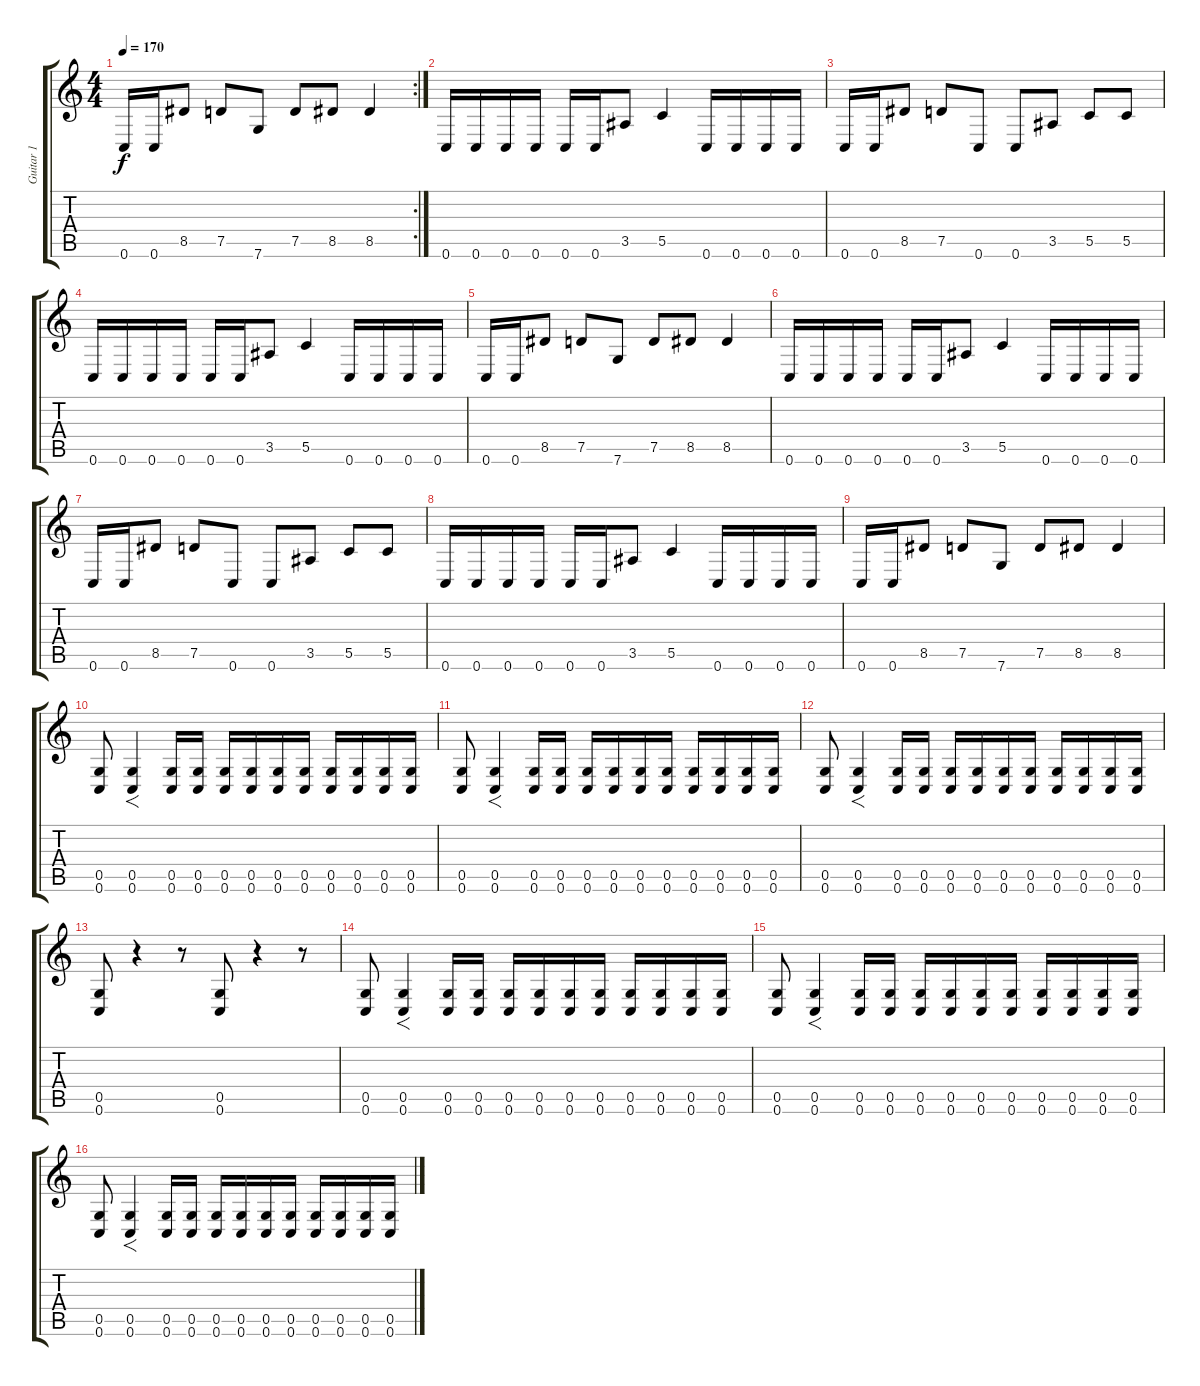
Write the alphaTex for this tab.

\track ("Guitar 1" "Guitar 1") {instrument distortionguitar}
\staff {score tabs}
\tuning (D4 A3 F3 C3 G2 C2) {hide}
\rc 2
\ts (4 4)
\tempo 170
\clef g2
\ks c
0.6.16{dy f} 0.6.16 8.5.8 7.5.8 7.6.8 7.5.8 8.5.8 8.5.4 |
0.6.16 0.6.16 0.6.16 0.6.16 0.6.16 0.6.16 3.5.8 5.5.4 0.6.16 0.6.16 0.6.16 0.6.16 |
0.6.16 0.6.16 8.5.8 7.5.8 0.6.8 0.6.8 3.5.8 5.5.8 5.5.8 |
0.6.16 0.6.16 0.6.16 0.6.16 0.6.16 0.6.16 3.5.8 5.5.4 0.6.16 0.6.16 0.6.16 0.6.16 |
0.6.16 0.6.16 8.5.8 7.5.8 7.6.8 7.5.8 8.5.8 8.5.4 |
0.6.16 0.6.16 0.6.16 0.6.16 0.6.16 0.6.16 3.5.8 5.5.4 0.6.16 0.6.16 0.6.16 0.6.16 |
0.6.16 0.6.16 8.5.8 7.5.8 0.6.8 0.6.8 3.5.8 5.5.8 5.5.8 |
0.6.16 0.6.16 0.6.16 0.6.16 0.6.16 0.6.16 3.5.8 5.5.4 0.6.16 0.6.16 0.6.16 0.6.16 |
0.6.16 0.6.16 8.5.8 7.5.8 7.6.8 7.5.8 8.5.8 8.5.4 |
(0.5 0.6).8 (0.5 0.6).4{f} (0.5 0.6).16 (0.5 0.6).16 (0.5 0.6).16 (0.5 0.6).16 (0.5 0.6).16 (0.5 0.6).16 (0.5 0.6).16 (0.5 0.6).16 (0.5 0.6).16 (0.5 0.6).16 |
(0.5 0.6).8 (0.5 0.6).4{f} (0.5 0.6).16 (0.5 0.6).16 (0.5 0.6).16 (0.5 0.6).16 (0.5 0.6).16 (0.5 0.6).16 (0.5 0.6).16 (0.5 0.6).16 (0.5 0.6).16 (0.5 0.6).16 |
(0.5 0.6).8 (0.5 0.6).4{f} (0.5 0.6).16 (0.5 0.6).16 (0.5 0.6).16 (0.5 0.6).16 (0.5 0.6).16 (0.5 0.6).16 (0.5 0.6).16 (0.5 0.6).16 (0.5 0.6).16 (0.5 0.6).16 |
(0.5 0.6).8 r.4 r.8 (0.5 0.6).8 r.4 r.8 |
(0.5 0.6).8 (0.5 0.6).4{f} (0.5 0.6).16 (0.5 0.6).16 (0.5 0.6).16 (0.5 0.6).16 (0.5 0.6).16 (0.5 0.6).16 (0.5 0.6).16 (0.5 0.6).16 (0.5 0.6).16 (0.5 0.6).16 |
(0.5 0.6).8 (0.5 0.6).4{f} (0.5 0.6).16 (0.5 0.6).16 (0.5 0.6).16 (0.5 0.6).16 (0.5 0.6).16 (0.5 0.6).16 (0.5 0.6).16 (0.5 0.6).16 (0.5 0.6).16 (0.5 0.6).16 |
(0.5 0.6).8 (0.5 0.6).4{f} (0.5 0.6).16 (0.5 0.6).16 (0.5 0.6).16 (0.5 0.6).16 (0.5 0.6).16 (0.5 0.6).16 (0.5 0.6).16 (0.5 0.6).16 (0.5 0.6).16 (0.5 0.6).16
